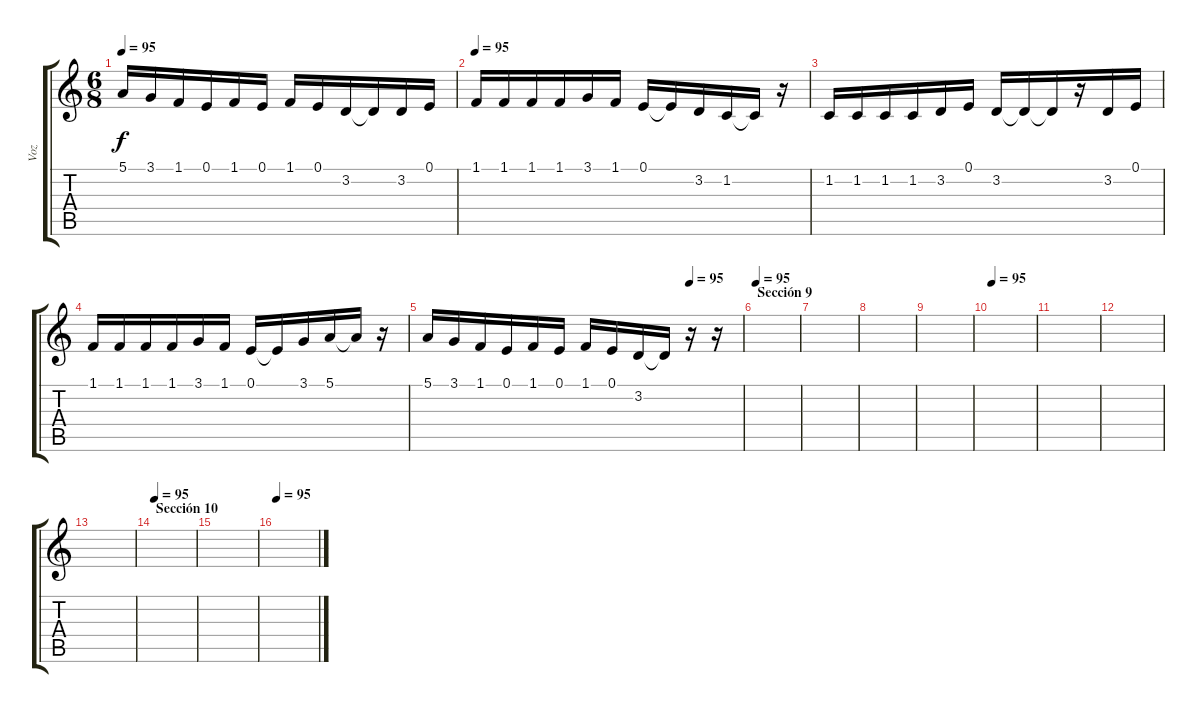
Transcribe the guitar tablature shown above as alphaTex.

\track ("Voz" "Voz") {instrument trumpet}
\staff {score tabs}
\tuning (E4 B3 G3 D3 A2 E2) {hide}
\ts (6 8)
\tempo 95
\clef g2
\ks c
5.1.16{dy f} 3.1.16 1.1.16 0.1.16 1.1.16 0.1.16 1.1.16 0.1.16 3.2.16 3.2{t}.16 3.2.16 0.1.16 |
\tempo 95
1.1.16 1.1.16 1.1.16 1.1.16 3.1.16 1.1.16 0.1.16 0.1{t}.16 3.2.16 1.2.16 1.2{t}.16 r.16 |
1.2.16 1.2.16 1.2.16 1.2.16 3.2.16 0.1.16 3.2.16 3.2{t}.16 3.2{t}.16 r.16 3.2.16 0.1.16 |
1.1.16 1.1.16 1.1.16 1.1.16 3.1.16 1.1.16 0.1.16 0.1{t}.16 3.1.16 5.1.16 5.1{t}.16 r.16 |
\tempo (95 0.8333333333333334)
5.1.16 3.1.16 1.1.16 0.1.16 1.1.16 0.1.16 1.1.16 0.1.16 3.2.16 3.2{t}.16 r.16 r.16 |
\section ("" "Sección 9")
\tempo 95
|
|
|
|
\tempo 95
|
|
|
|
\section ("" "Sección 10")
\tempo 95
|
|
\tempo 95
